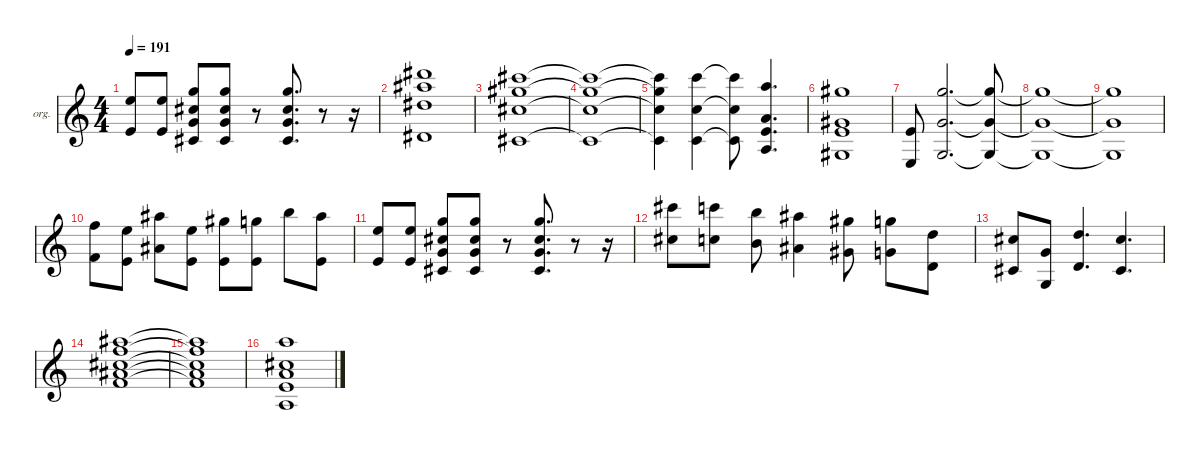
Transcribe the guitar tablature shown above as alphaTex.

\defaultSystemsLayout 4
\hideDynamics
\bracketExtendMode nobrackets
\firstSystemTrackNameOrientation horizontal
\otherSystemsTrackNameOrientation horizontal
\track ("Organs" "org.") {instrument rockorgan}
\staff {score}
\tuning (E4 B3 G3 D3 A2 E2 B1)
\ts (4 4)
\tempo 191
\clef g2
\ks c
(0.1 21.3).8{dy mf beam Up} (0.1 21.3).8{beam Up} (20.2 23.4{acc #} 22.5 21.6{acc #}).8{beam Up} (20.2 23.4{acc #} 22.5 21.6{acc #}).8{beam Up} r.8{beam Up} (20.2 23.4{acc #} 22.5 21.6{acc #}).8{d beam Up} r.8{beam Up} r.16{beam Up} |
(23.1{acc #} 23.2{acc #} 20.3{acc #} 23.6{acc #}).1{beam Down} |
(21.1{acc #} 21.2{acc #} 23.4{acc #} 21.6{acc #}).1{dy mp beam Down} |
(21.1{t acc #} 21.2{t acc #} 23.4{t acc #} 21.6{t acc #}).1{dy f beam Down} |
(21.1{t acc #} 21.2{t acc #} 23.4{t acc #} 21.6{t acc #}).4{beam Down} (20.1 22.4 20.6).4{dy mf beam Down} (20.1{t} 22.4{t} 20.6{t}).8{dy f beam Down} (0.1 22.2 24.5 17.6).4{d dy mf beam Up} |
(0.1 21.2{acc #} 23.5{acc #} 16.6{acc #}).1{beam Up} |
(0.1 12.6).8{beam Up} (15.1 17.4 15.6).2{d beam Up} (15.1{t} 17.4{t} 15.6{t}).8{dy f beam Up} |
(15.1{t} 17.4{t} 15.6{t}).1{beam Up} |
(15.1{t} 17.4{t} 15.6{t}).1{beam Up} |
(13.1 15.4).8{dy mf beam Down} (12.1 14.4).8{beam Down} (18.1{acc #} 15.3{acc #}).8{beam Down} (12.1 14.4).8{beam Down} (0.1 21.2{acc #}).8{beam Down} (0.1 24.3).8{beam Down} 24.2.8{beam Down} (0.1 23.2{acc #}).8{beam Down} |
(0.1 21.3).8{beam Up} (0.1 21.3).8{beam Up} (20.2 23.4{acc #} 22.5 21.6{acc #}).8{beam Up} (20.2 23.4{acc #} 22.5 21.6{acc #}).8{beam Up} r.8{beam Up} (20.2 23.4{acc #} 22.5 21.6{acc #}).8{d beam Up} r.8{beam Up} r.16{beam Up} |
(21.1{acc #} 23.4{acc #}).8{beam Down} (20.1 22.4).8{beam Down} (19.1 21.4).8{beam Down} (18.1{acc #} 20.4{acc #}).4{beam Down} (16.1{acc #} 18.4{acc #}).8{beam Down} (15.1 17.4).8{beam Down} (15.2 17.5).8{beam Down} |
(14.2{acc #} 16.5{acc #}).8{beam Up} (17.4 15.6).8{beam Up} (15.2 17.5).4{d beam Up} (14.2{acc #} 16.5{acc #}).4{d beam Up} |
(18.1{acc #} 18.2 18.3{acc #} 20.4{acc #} 20.5).1{beam Down} |
(18.1{t acc #} 18.2{t} 18.3{t acc #} 20.4{t acc #} 20.5{t}).1{dy f beam Down} |
(17.1 18.3{acc #} 19.4 19.5 17.6).1{dy mf beam Up}
